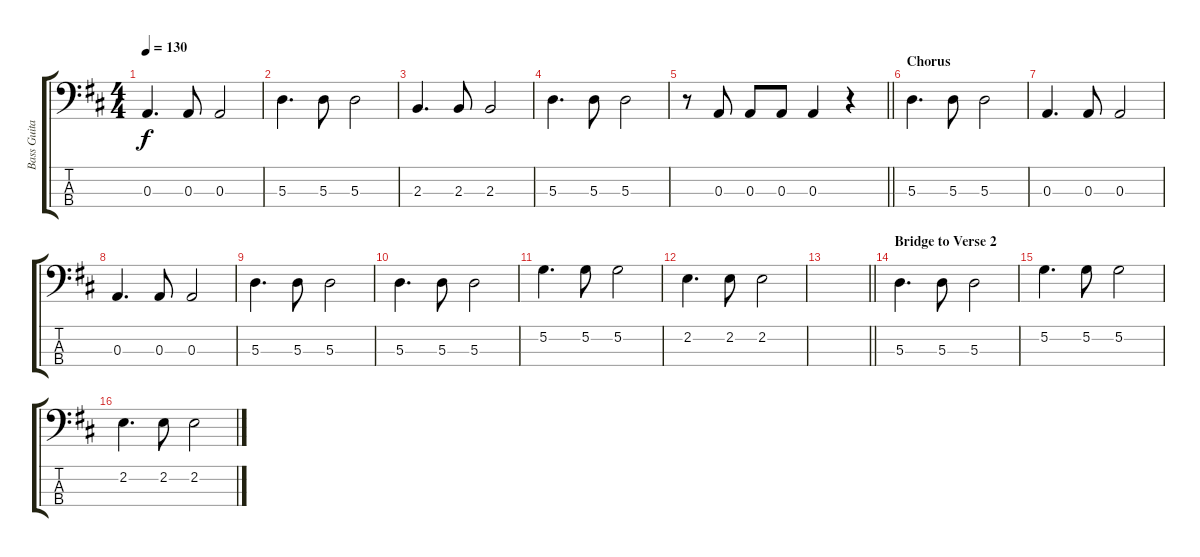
\track ("Bass Guitar" "Bass Guita") {instrument electricbassfinger}
\staff {score tabs}
\tuning (G2 D2 A1 E1) {hide}
\ts (4 4)
\tempo 130
\clef f4
\ks d
0.3.4{d dy f} 0.3.8 0.3.2 |
5.3.4{d} 5.3.8 5.3.2 |
2.3.4{d} 2.3.8 2.3.2 |
5.3.4{d} 5.3.8 5.3.2 |
\barLineRight lightlight
r.8 0.3.8 0.3.8 0.3.8 0.3.4 r.4 |
\section ("" "Chorus")
5.3.4{d} 5.3.8 5.3.2 |
0.3.4{d} 0.3.8 0.3.2 |
0.3.4{d} 0.3.8 0.3.2 |
5.3.4{d} 5.3.8 5.3.2 |
5.3.4{d} 5.3.8 5.3.2 |
5.2.4{d} 5.2.8 5.2.2 |
2.2.4{d} 2.2.8 2.2.2 |
\barLineRight lightlight
|
\section ("" "Bridge to Verse 2")
5.3.4{d} 5.3.8 5.3.2 |
5.2.4{d} 5.2.8 5.2.2 |
2.2.4{d} 2.2.8 2.2.2
